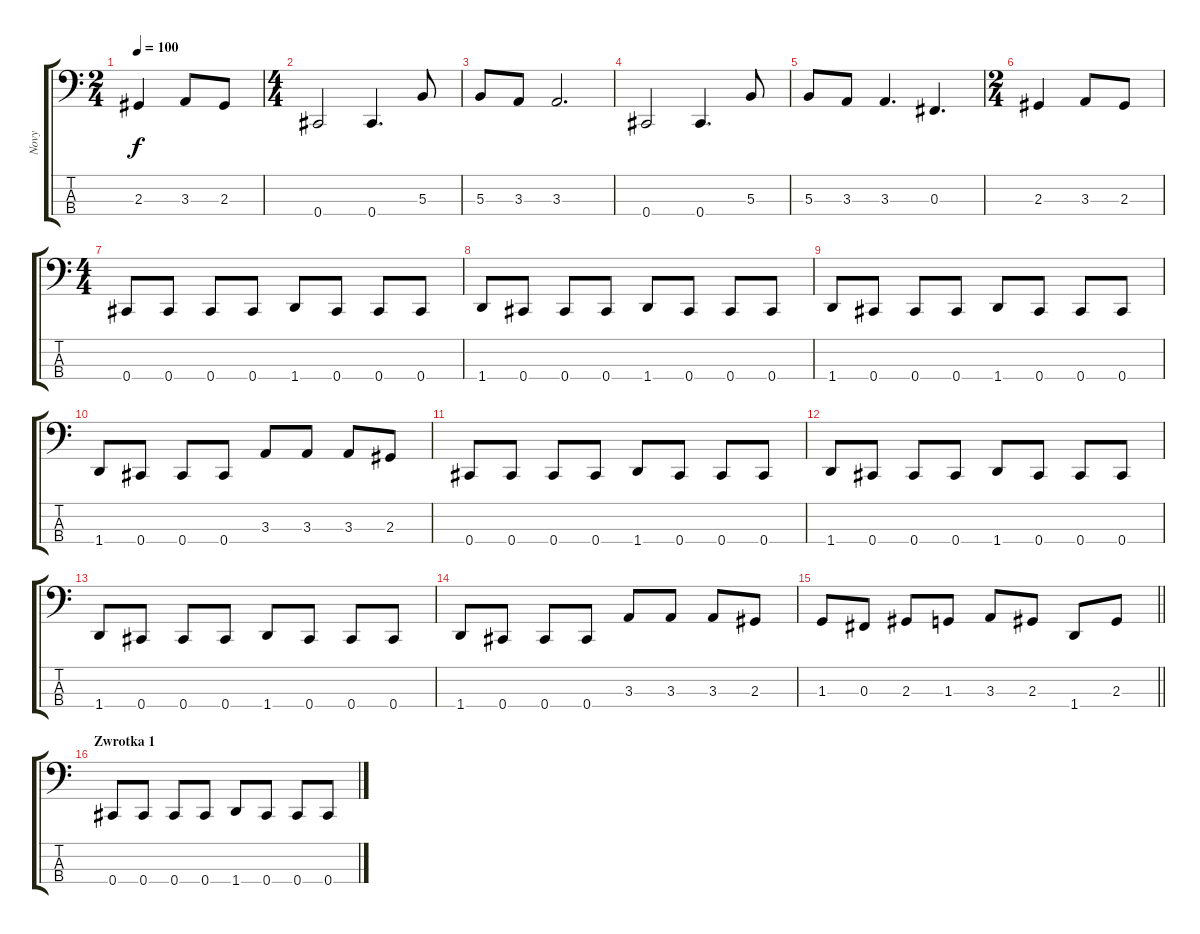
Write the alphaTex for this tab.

\track ("Novy" "Novy") {instrument electricbassfinger}
\staff {score tabs}
\tuning (E2 B1 Gb1 Db1) {hide}
\ts (2 4)
\tempo 100
\clef f4
\ks c
2.3.4{dy f} 3.3.8 2.3.8 |
\ts (4 4)
0.4.2 0.4.4{d} 5.3.8 |
5.3.8 3.3.8 3.3.2{d} |
0.4.2 0.4.4{d} 5.3.8 |
5.3.8 3.3.8 3.3.4{d} 0.3.4{d} |
\ts (2 4)
2.3.4 3.3.8 2.3.8 |
\ts (4 4)
0.4.8 0.4.8 0.4.8 0.4.8 1.4.8 0.4.8 0.4.8 0.4.8 |
1.4.8 0.4.8 0.4.8 0.4.8 1.4.8 0.4.8 0.4.8 0.4.8 |
1.4.8 0.4.8 0.4.8 0.4.8 1.4.8 0.4.8 0.4.8 0.4.8 |
1.4.8 0.4.8 0.4.8 0.4.8 3.3.8 3.3.8 3.3.8 2.3.8 |
0.4.8 0.4.8 0.4.8 0.4.8 1.4.8 0.4.8 0.4.8 0.4.8 |
1.4.8 0.4.8 0.4.8 0.4.8 1.4.8 0.4.8 0.4.8 0.4.8 |
1.4.8 0.4.8 0.4.8 0.4.8 1.4.8 0.4.8 0.4.8 0.4.8 |
1.4.8 0.4.8 0.4.8 0.4.8 3.3.8 3.3.8 3.3.8 2.3.8 |
\barLineRight lightlight
1.3.8 0.3.8 2.3.8 1.3.8 3.3.8 2.3.8 1.4.8 2.3.8 |
\section ("" "Zwrotka 1")
0.4.8 0.4.8 0.4.8 0.4.8 1.4.8 0.4.8 0.4.8 0.4.8
